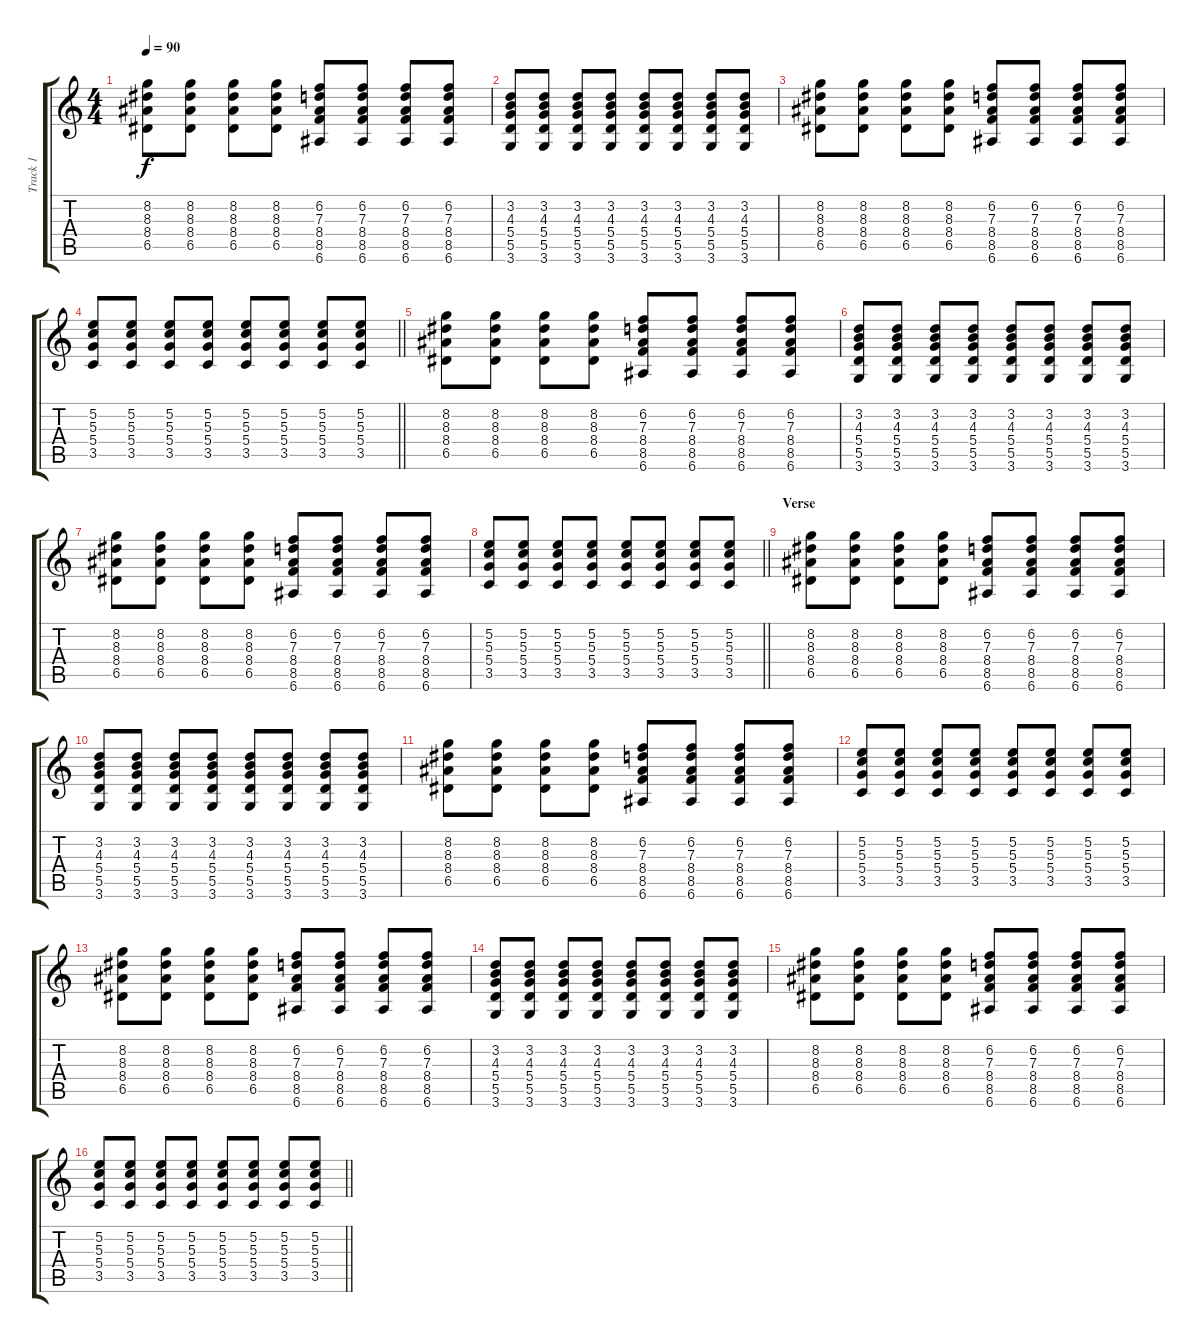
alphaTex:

\track ("Track 1" "Track 1") {instrument electricguitarjazz}
\staff {score tabs}
\tuning (E4 B3 G3 D3 A2 E2) {hide}
\ts (4 4)
\section ("" "")
\tempo 90
\clef g2
\ks c
(8.2 8.3 8.4 6.5).8{dy f} (8.2 8.3 8.4 6.5).8 (8.2 8.3 8.4 6.5).8 (8.2 8.3 8.4 6.5).8 (6.2 7.3 8.4 8.5 6.6).8 (6.2 7.3 8.4 8.5 6.6).8 (6.2 7.3 8.4 8.5 6.6).8 (6.2 7.3 8.4 8.5 6.6).8 |
(3.2 4.3 5.4 5.5 3.6).8 (3.2 4.3 5.4 5.5 3.6).8 (3.2 4.3 5.4 5.5 3.6).8 (3.2 4.3 5.4 5.5 3.6).8 (3.2 4.3 5.4 5.5 3.6).8 (3.2 4.3 5.4 5.5 3.6).8 (3.2 4.3 5.4 5.5 3.6).8 (3.2 4.3 5.4 5.5 3.6).8 |
(8.2 8.3 8.4 6.5).8 (8.2 8.3 8.4 6.5).8 (8.2 8.3 8.4 6.5).8 (8.2 8.3 8.4 6.5).8 (6.2 7.3 8.4 8.5 6.6).8 (6.2 7.3 8.4 8.5 6.6).8 (6.2 7.3 8.4 8.5 6.6).8 (6.2 7.3 8.4 8.5 6.6).8 |
\barLineRight lightlight
(5.2 5.3 5.4 3.5).8 (5.2 5.3 5.4 3.5).8 (5.2 5.3 5.4 3.5).8 (5.2 5.3 5.4 3.5).8 (5.2 5.3 5.4 3.5).8 (5.2 5.3 5.4 3.5).8 (5.2 5.3 5.4 3.5).8 (5.2 5.3 5.4 3.5).8 |
(8.2 8.3 8.4 6.5).8 (8.2 8.3 8.4 6.5).8 (8.2 8.3 8.4 6.5).8 (8.2 8.3 8.4 6.5).8 (6.2 7.3 8.4 8.5 6.6).8 (6.2 7.3 8.4 8.5 6.6).8 (6.2 7.3 8.4 8.5 6.6).8 (6.2 7.3 8.4 8.5 6.6).8 |
(3.2 4.3 5.4 5.5 3.6).8 (3.2 4.3 5.4 5.5 3.6).8 (3.2 4.3 5.4 5.5 3.6).8 (3.2 4.3 5.4 5.5 3.6).8 (3.2 4.3 5.4 5.5 3.6).8 (3.2 4.3 5.4 5.5 3.6).8 (3.2 4.3 5.4 5.5 3.6).8 (3.2 4.3 5.4 5.5 3.6).8 |
(8.2 8.3 8.4 6.5).8 (8.2 8.3 8.4 6.5).8 (8.2 8.3 8.4 6.5).8 (8.2 8.3 8.4 6.5).8 (6.2 7.3 8.4 8.5 6.6).8 (6.2 7.3 8.4 8.5 6.6).8 (6.2 7.3 8.4 8.5 6.6).8 (6.2 7.3 8.4 8.5 6.6).8 |
\barLineRight lightlight
(5.2 5.3 5.4 3.5).8 (5.2 5.3 5.4 3.5).8 (5.2 5.3 5.4 3.5).8 (5.2 5.3 5.4 3.5).8 (5.2 5.3 5.4 3.5).8 (5.2 5.3 5.4 3.5).8 (5.2 5.3 5.4 3.5).8 (5.2 5.3 5.4 3.5).8 |
\section ("" "Verse ")
(8.2 8.3 8.4 6.5).8 (8.2 8.3 8.4 6.5).8 (8.2 8.3 8.4 6.5).8 (8.2 8.3 8.4 6.5).8 (6.2 7.3 8.4 8.5 6.6).8 (6.2 7.3 8.4 8.5 6.6).8 (6.2 7.3 8.4 8.5 6.6).8 (6.2 7.3 8.4 8.5 6.6).8 |
(3.2 4.3 5.4 5.5 3.6).8 (3.2 4.3 5.4 5.5 3.6).8 (3.2 4.3 5.4 5.5 3.6).8 (3.2 4.3 5.4 5.5 3.6).8 (3.2 4.3 5.4 5.5 3.6).8 (3.2 4.3 5.4 5.5 3.6).8 (3.2 4.3 5.4 5.5 3.6).8 (3.2 4.3 5.4 5.5 3.6).8 |
(8.2 8.3 8.4 6.5).8 (8.2 8.3 8.4 6.5).8 (8.2 8.3 8.4 6.5).8 (8.2 8.3 8.4 6.5).8 (6.2 7.3 8.4 8.5 6.6).8 (6.2 7.3 8.4 8.5 6.6).8 (6.2 7.3 8.4 8.5 6.6).8 (6.2 7.3 8.4 8.5 6.6).8 |
(5.2 5.3 5.4 3.5).8 (5.2 5.3 5.4 3.5).8 (5.2 5.3 5.4 3.5).8 (5.2 5.3 5.4 3.5).8 (5.2 5.3 5.4 3.5).8 (5.2 5.3 5.4 3.5).8 (5.2 5.3 5.4 3.5).8 (5.2 5.3 5.4 3.5).8 |
(8.2 8.3 8.4 6.5).8 (8.2 8.3 8.4 6.5).8 (8.2 8.3 8.4 6.5).8 (8.2 8.3 8.4 6.5).8 (6.2 7.3 8.4 8.5 6.6).8 (6.2 7.3 8.4 8.5 6.6).8 (6.2 7.3 8.4 8.5 6.6).8 (6.2 7.3 8.4 8.5 6.6).8 |
(3.2 4.3 5.4 5.5 3.6).8 (3.2 4.3 5.4 5.5 3.6).8 (3.2 4.3 5.4 5.5 3.6).8 (3.2 4.3 5.4 5.5 3.6).8 (3.2 4.3 5.4 5.5 3.6).8 (3.2 4.3 5.4 5.5 3.6).8 (3.2 4.3 5.4 5.5 3.6).8 (3.2 4.3 5.4 5.5 3.6).8 |
(8.2 8.3 8.4 6.5).8 (8.2 8.3 8.4 6.5).8 (8.2 8.3 8.4 6.5).8 (8.2 8.3 8.4 6.5).8 (6.2 7.3 8.4 8.5 6.6).8 (6.2 7.3 8.4 8.5 6.6).8 (6.2 7.3 8.4 8.5 6.6).8 (6.2 7.3 8.4 8.5 6.6).8 |
\barLineRight lightlight
(5.2 5.3 5.4 3.5).8 (5.2 5.3 5.4 3.5).8 (5.2 5.3 5.4 3.5).8 (5.2 5.3 5.4 3.5).8 (5.2 5.3 5.4 3.5).8 (5.2 5.3 5.4 3.5).8 (5.2 5.3 5.4 3.5).8 (5.2 5.3 5.4 3.5).8
